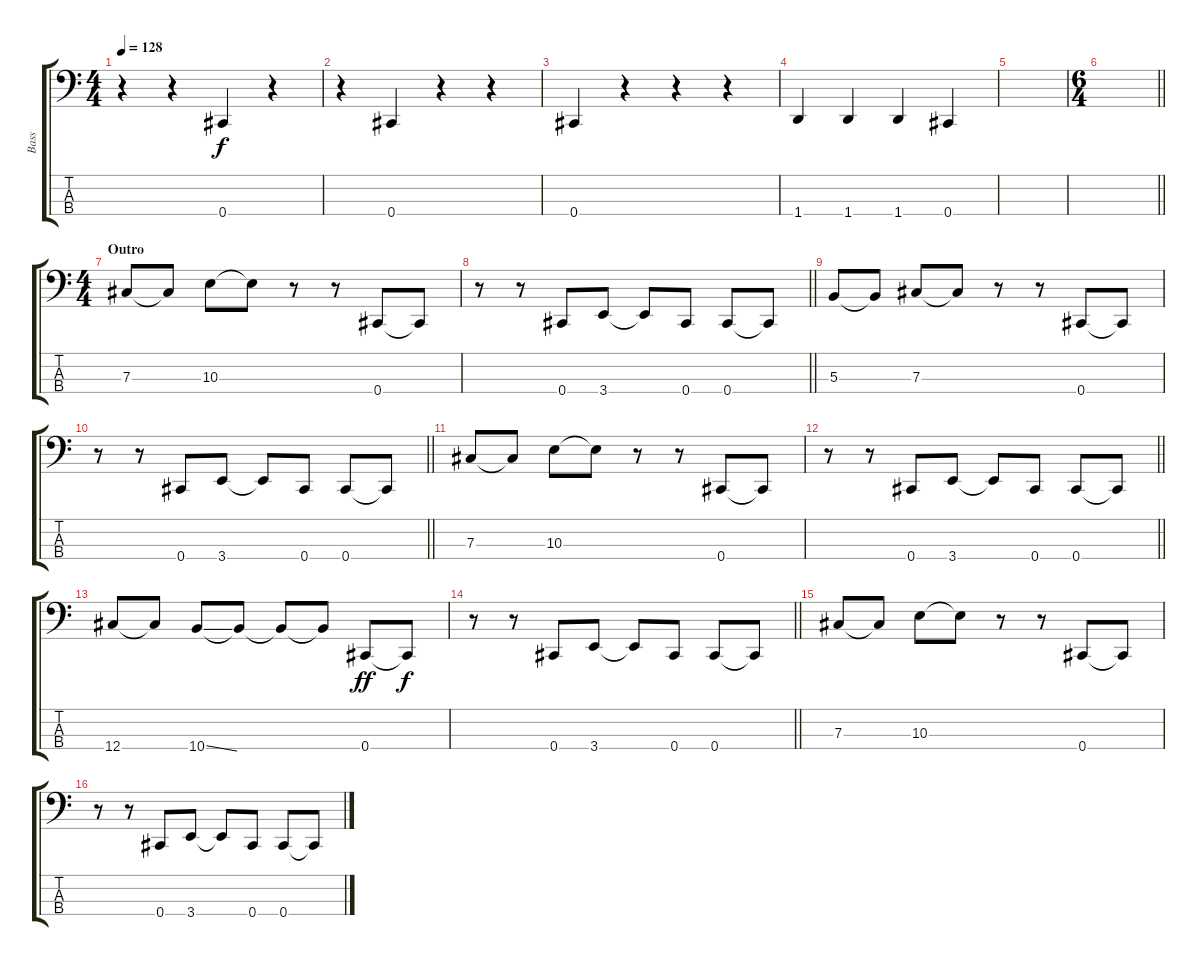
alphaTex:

\track ("Bass" "Bass") {instrument acousticbass}
\staff {score tabs}
\tuning (E2 B1 Gb1 Db1) {hide}
\ts (4 4)
\tempo 128
\clef f4
\ks c
r.4{dy f} r.4 0.4.4 r.4 |
r.4 0.4.4 r.4 r.4 |
0.4.4 r.4 r.4 r.4 |
1.4.4 1.4.4 1.4.4 0.4.4 |
|
\ts (6 4)
\barLineRight lightlight
|
\ts (4 4)
\section ("" "Outro")
7.3.8 7.3{t}.8 10.3.8 10.3{t}.8 r.8 r.8 0.4.8 0.4{t}.8 |
\barLineRight lightlight
r.8 r.8 0.4.8 3.4.8 3.4{t}.8 0.4.8 0.4.8 0.4{t}.8 |
5.3.8 5.3{t}.8 7.3.8 7.3{t}.8 r.8 r.8 0.4.8 0.4{t}.8 |
\barLineRight lightlight
r.8 r.8 0.4.8 3.4.8 3.4{t}.8 0.4.8 0.4.8 0.4{t}.8 |
7.3.8 7.3{t}.8 10.3.8 10.3{t}.8 r.8 r.8 0.4.8 0.4{t}.8 |
\barLineRight lightlight
r.8 r.8 0.4.8 3.4.8 3.4{t}.8 0.4.8 0.4.8 0.4{t}.8 |
12.4.8 12.4{t}.8 10.4{ss}.8 10.4{t}.8 10.4{t}.8 10.4{t}.8 0.4.8{dy ff} 0.4{t}.8{dy f} |
\barLineRight lightlight
r.8 r.8 0.4.8 3.4.8 3.4{t}.8 0.4.8 0.4.8 0.4{t}.8 |
7.3.8 7.3{t}.8 10.3.8 10.3{t}.8 r.8 r.8 0.4.8 0.4{t}.8 |
r.8 r.8 0.4.8 3.4.8 3.4{t}.8 0.4.8 0.4.8 0.4{t}.8
